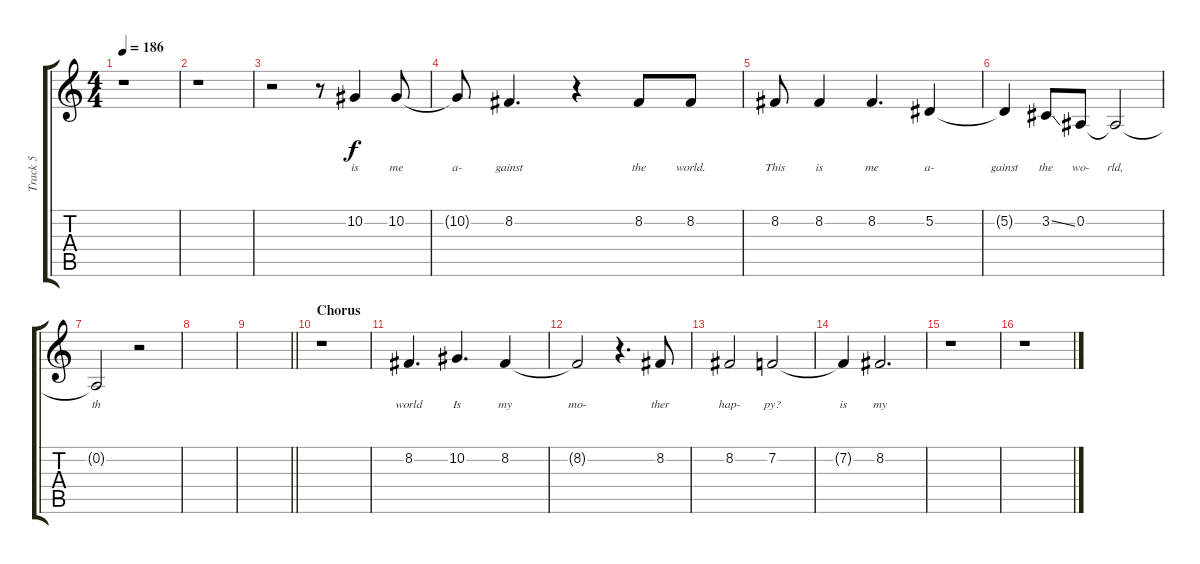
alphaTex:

\track ("Track 5" "Track 5") {instrument clarinet}
\staff {score tabs}
\tuning (Eb4 Bb3 Gb3 Db3 Ab2 Eb2) {hide}
\ts (4 4)
\tempo 186
\clef g2
\ks c
r.1{dy f} |
r.1 |
r.2 r.8 10.2.4{lyrics (0 "is") lyrics (1 "") lyrics (2 "") lyrics (3 "") lyrics (4 "")} 10.2.8{lyrics (0 "me") lyrics (1 "") lyrics (2 "") lyrics (3 "") lyrics (4 "")} |
10.2{t}.8{lyrics (0 "a-") lyrics (1 "") lyrics (2 "") lyrics (3 "") lyrics (4 "")} 8.2.4{d lyrics (0 "gainst") lyrics (1 "") lyrics (2 "") lyrics (3 "") lyrics (4 "")} r.4 8.2.8{lyrics (0 "the") lyrics (1 "") lyrics (2 "") lyrics (3 "") lyrics (4 "")} 8.2.8{lyrics (0 "world.") lyrics (1 "") lyrics (2 "") lyrics (3 "") lyrics (4 "")} |
8.2.8{lyrics (0 "This") lyrics (1 "") lyrics (2 "") lyrics (3 "") lyrics (4 "")} 8.2.4{lyrics (0 "is") lyrics (1 "") lyrics (2 "") lyrics (3 "") lyrics (4 "")} 8.2.4{d lyrics (0 "me") lyrics (1 "") lyrics (2 "") lyrics (3 "") lyrics (4 "")} 5.2.4{lyrics (0 "a-") lyrics (1 "") lyrics (2 "") lyrics (3 "") lyrics (4 "")} |
5.2{t}.4{lyrics (0 "gainst") lyrics (1 "") lyrics (2 "") lyrics (3 "") lyrics (4 "")} 3.2{ss}.8{lyrics (0 "the") lyrics (1 "") lyrics (2 "") lyrics (3 "") lyrics (4 "")} 0.2.8{lyrics (0 "wo-") lyrics (1 "") lyrics (2 "") lyrics (3 "") lyrics (4 "")} 0.2{t}.2{lyrics (0 "rld,") lyrics (1 "") lyrics (2 "") lyrics (3 "") lyrics (4 "")} |
0.2{t}.2{lyrics (0 "th") lyrics (1 "") lyrics (2 "") lyrics (3 "") lyrics (4 "")} r.2 |
|
\barLineRight lightlight
|
\section ("" "Chorus")
r.1 |
8.2.4{d lyrics (0 "world") lyrics (1 "") lyrics (2 "") lyrics (3 "") lyrics (4 "")} 10.2.4{d lyrics (0 "Is") lyrics (1 "") lyrics (2 "") lyrics (3 "") lyrics (4 "")} 8.2.4{lyrics (0 "my") lyrics (1 "") lyrics (2 "") lyrics (3 "") lyrics (4 "")} |
8.2{t}.2{lyrics (0 "mo-") lyrics (1 "") lyrics (2 "") lyrics (3 "") lyrics (4 "")} r.4{d} 8.2.8{lyrics (0 "ther") lyrics (1 "") lyrics (2 "") lyrics (3 "") lyrics (4 "")} |
8.2.2{lyrics (0 "hap-") lyrics (1 "") lyrics (2 "") lyrics (3 "") lyrics (4 "")} 7.2.2{lyrics (0 "py?") lyrics (1 "") lyrics (2 "") lyrics (3 "") lyrics (4 "")} |
7.2{t}.4{lyrics (0 "is") lyrics (1 "") lyrics (2 "") lyrics (3 "") lyrics (4 "")} 8.2.2{d lyrics (0 "my") lyrics (1 "") lyrics (2 "") lyrics (3 "") lyrics (4 "")} |
r.1 |
r.1
